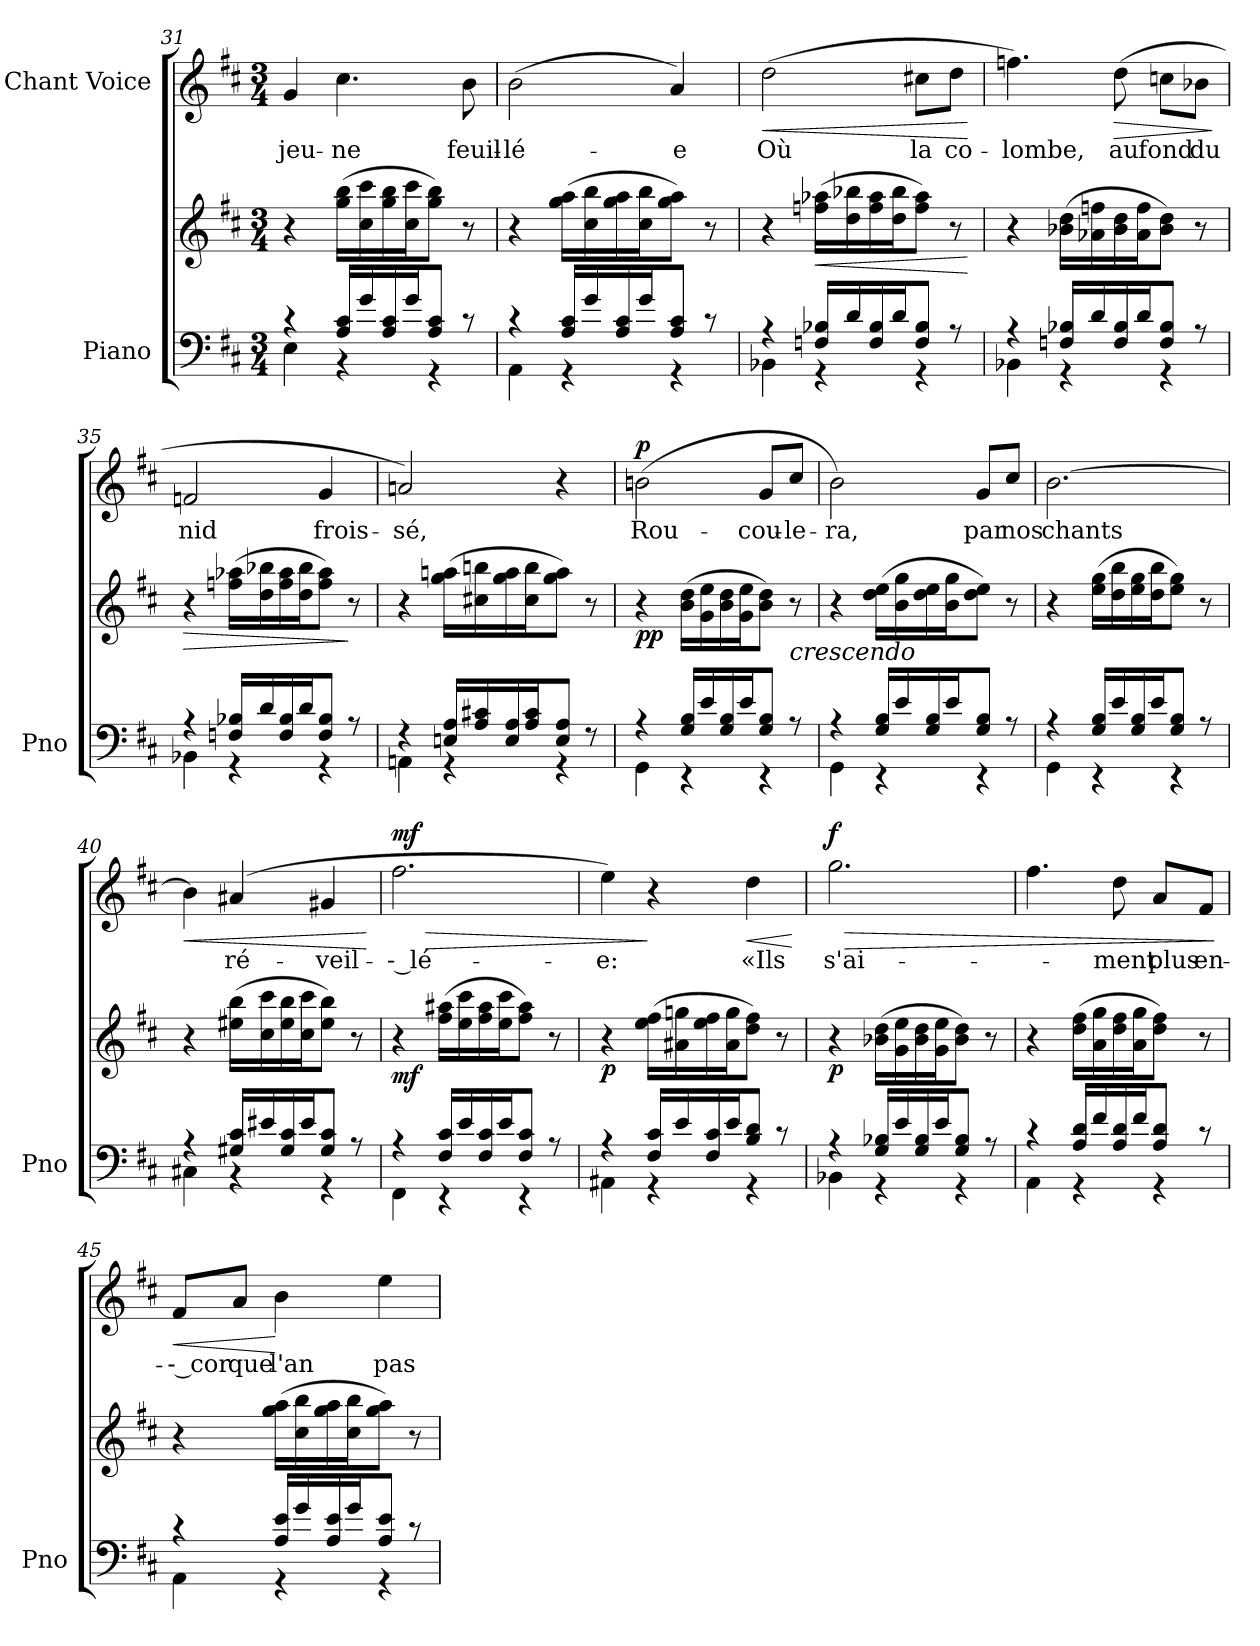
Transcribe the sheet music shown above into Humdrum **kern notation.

**kern	**kern	**dynam	**kern	**text	**dynam
*part2	*part2	*part2	*part1	*part1	*part1
*staff3	*staff2	*staff2/3	*staff1	*staff1	*staff1
*I"Piano	*	*	*I"Chant Voice	*	*
*I'Pno	*	*	*	*	*
*clefF4	*clefG2	*	*clefG2	*	*
*k[f#c#]	*k[f#c#]	*	*k[f#c#]	*	*
*M3/4	*M3/4	*	*M3/4	*	*
=31	=31	=31	=31	=31	=31
*^	*	*	*	*	*
!	!	!	!	!	!LO:LY:b	!
4r	4E\	4r	.	4g/	jeu-	.
!	!	!	!	!	!LO:LY:b	!
16A/ 16c#/LL	4r	(16gg\ 16bb\LL	.	4.cc#\	-ne	.
16g/	.	16cc#\ 16ccc#\	.	.	.	.
16A/ 16c#/	.	16gg\ 16bb\	.	.	.	.
16g/J	.	16cc#\ 16ccc#\J	.	.	.	.
8A/ 8c#/J	4r	8gg\ 8bb\J)	.	.	.	.
!	!	!	!	!	!LO:LY:b	!
8r	.	8r	.	8b\	feuil-	.
=32	=32	=32	=32	=32	=32	=32
!	!	!	!	!	!LO:LY:b	!
4r	4AA\	4r	.	(<2b\	-lé-	.
16A/ 16c#/LL	4r	(16gg\ 16aa\LL	.	.	.	.
16g/	.	16cc#\ 16bb\	.	.	.	.
16A/ 16c#/	.	16gg\ 16aa\	.	.	.	.
16g/J	.	16cc#\ 16bb\J	.	.	.	.
!	!	!	!	!	!LO:LY:b	!
8A/ 8c#/J	4r	8gg\ 8aa\J)	.	4a/)	-e	.
8r	.	8r	.	.	.	.
!!LO:PB:g=z
=33	=33	=33	=33	=33	=33	=33
!	!	!	!	!	!LO:LY:b	!LO:HP:b
4r	4BB-X\	4r	.	(2dd\	Où	<
!	!	!	!LO:HP:b	!	!	!
16Fn/ 16B-X/LL	4r	(16ffn\ 16aa-X\LL	<	.	.	.
16d/	.	16dd\ 16bb-X\	.	.	.	.
16F/ 16B-/	.	16ff\ 16aa-\	.	.	.	.
16d/J	.	16dd\ 16bb-\J	.	.	.	.
!	!	!	!	!	!LO:LY:b	!
8F/ 8B-/J	4r	8ff\ 8aa-\J)	.	8cc#X\L	la	.
!	!	!	!	!	!LO:LY:b	!
8r	.	8r	.	8dd\J	co-	.
*v	*v	*	*	*	*	*
.	.	[	.	.	[
=34	=34	=34	=34	=34	=34
*^	*	*	*	*	*
!	!	!	!	!	!LO:LY:b	!
4r	4BB-X\	4r	.	4.ffn\)	-lombe,	.
16Fn/ 16B-X/LL	4r	(16b-X\ 16dd\LL	.	.	.	.
16d/	.	16a-X\ 16ffn\	.	.	.	.
!	!	!	!	!	!LO:LY:b	!LO:HP:b
16F/ 16B-/	.	16b-\ 16dd\	.	(8dd\	au	>
16d/J	.	16a-\ 16ff\J	.	.	.	.
!	!	!	!	!	!LO:LY:b	!
8F/ 8B-/J	4r	8b-\ 8dd\J)	.	8ccn\L	fond	.
!	!	!	!	!	!LO:LY:b	!
8r	.	8r	.	8b-X\J	du	.
*v	*v	*	*	*	*	*
.	.	.	.	.	]
=35	=35	=35	=35	=35	=35
*^	*	*	*	*	*
!	!	!	!LO:HP:b	!	!LO:LY:b	!
4r	4BB-X\	4r	>	2fn/	nid	.
16Fn/ 16B-X/LL	4r	(16ffn\ 16aa-X\LL	.	.	.	.
16d/	.	16dd\ 16bb-X\	.	.	.	.
16F/ 16B-/	.	16ff\ 16aa-\	.	.	.	.
16d/J	.	16dd\ 16bb-\J	.	.	.	.
!	!	!	!	!	!LO:LY:b	!
8F/ 8B-/J	4r	8ff\ 8aa-\J)	.	4g/	frois-	.
8r	.	8r	]	.	.	.
=36	=36	=36	=36	=36	=36	=36
!	!	!	!	!	!LO:LY:b	!
4r	4AAn\	4r	.	2an/)	-sé,	.
16En/ 16A/LL	4r	(16gg\ 16aan\LL	.	.	.	.
16A/ 16c#X/	.	16cc#X\ 16bbn\	.	.	.	.
16E/ 16A/	.	16gg\ 16aa\	.	.	.	.
16A/ 16c#/J	.	16cc#\ 16bb\J	.	.	.	.
8E/ 8A/J	4r	8gg\ 8aa\J)	.	4r	.	.
8r	.	8r	.	.	.	.
!!LO:LB:g=z
=37	=37	=37	=37	=37	=37	=37
!	!	!	!LO:DY:b	!	!LO:LY:b	!LO:DY:a
4r	4GG\	4r	pp	(2bn\	Rou-	p
16G/ 16B/LL	4r	(16b\ 16dd\LL	.	.	.	.
16e/	.	16g\ 16ee\	.	.	.	.
16G/ 16B/	.	16b\ 16dd\	.	.	.	.
16e/J	.	16g\ 16ee\J	.	.	.	.
!	!	!	!	!	!LO:LY:b	!
8G/ 8B/J	4r	8b\ 8dd\J)	.	8g/L	-cou-	.
!	!	!LO:TX:b:i:t=crescendo	!	!	!	!
!	!	!	!	!	!LO:LY:b	!
8r	.	8r	.	8cc#/J	-le-	.
=38	=38	=38	=38	=38	=38	=38
!	!	!	!	!	!LO:LY:b	!
4r	4GG\	4r	.	2b\)	-ra,	.
16G/ 16B/LL	4r	(16dd\ 16ee\LL	.	.	.	.
16e/	.	16b\ 16gg\	.	.	.	.
16G/ 16B/	.	16dd\ 16ee\	.	.	.	.
16e/J	.	16b\ 16gg\J	.	.	.	.
!	!	!	!	!	!LO:LY:b	!
8G/ 8B/J	4r	8dd\ 8ee\J)	.	8g/L	par	.
!	!	!	!	!	!LO:LY:b	!
8r	.	8r	.	8cc#/J	nos	.
=39	=39	=39	=39	=39	=39	=39
!	!	!	!	!	!LO:LY:b	!
4r	4GG\	4r	.	[2.b\	chants	.
16G/ 16B/LL	4r	(16ee\ 16gg\LL	.	.	.	.
16e/	.	16dd\ 16bb\	.	.	.	.
16G/ 16B/	.	16ee\ 16gg\	.	.	.	.
16e/J	.	16dd\ 16bb\J	.	.	.	.
8G/ 8B/J	4r	8ee\ 8gg\J)	.	.	.	.
8r	.	8r	.	.	.	.
=40	=40	=40	=40	=40	=40	=40
!	!	!	!	!	!	!LO:HP:b
4r	4C#X\	4r	.	4b\]	.	<
!	!	!	!	!	!LO:LY:b	!
16G#X/ 16c#/LL	4r	(16ee#X\ 16bb\LL	.	(4a#X/	ré-	.
16e#X/	.	16cc#\ 16ccc#\	.	.	.	.
16G#/ 16c#/	.	16ee#\ 16bb\	.	.	.	.
16e#/J	.	16cc#\ 16ccc#\J	.	.	.	.
!	!	!	!	!	!LO:LY:b	!
8G#/ 8c#/J	4r	8ee#\ 8bb\J)	.	4g#X/	-veil-	.
8r	.	8r	.	.	.	.
*v	*v	*	*	*	*	*
.	.	.	.	.	[
!!LO:LB:g=z
=41	=41	=41	=41	=41	=41
*^	*	*	*	*	*
!	!	!	!LO:DY:b	!	!LO:LY:b	!LO:HP:b
!	!	!	!	!	!	!LO:DY:n=1:a
4r	4FF#\	4r	mf	2.ff#\	-- lé-	> mf
16F#/ 16c#/LL	4r	(16ff#\ 16aa#X\LL	.	.	.	.
16e/	.	16ee\ 16ccc#\	.	.	.	.
16F#/ 16c#/	.	16ff#\ 16aa#\	.	.	.	.
16e/J	.	16ee\ 16ccc#\J	.	.	.	.
8F#/ 8c#/J	4r	8ff#\ 8aa#\J)	.	.	.	.
8r	.	8r	.	.	.	.
=42	=42	=42	=42	=42	=42	=42
!	!	!	!LO:DY:b	!	!LO:LY:b	!
4r	4AA#X\	4r	p	4ee\)	-e:	.
16F#/ 16c#/LL	4r	(16ee\ 16ff#\LL	.	4r	.	]
16e/	.	16a#X\ 16ggn\	.	.	.	.
16F#/ 16c#/	.	16ee\ 16ff#\	.	.	.	.
16e/J	.	16a#\ 16gg\J	.	.	.	.
!	!	!	!	!	!LO:LY:b	!LO:HP:b
8B/ 8d/J	4r	8dd\ 8ff#\J)	.	4dd\	«Ils	<
8r	.	8r	.	.	.	.
*v	*v	*	*	*	*	*
.	.	.	.	.	[
=43	=43	=43	=43	=43	=43
*^	*	*	*	*	*
!	!	!	!LO:DY:b	!	!LO:LY:b	!LO:HP:b
!	!	!	!	!	!	!LO:DY:n=1:a
4r	4BB-X\	4r	p	2.gg\	s'ai-	> f
16G/ 16B-X/LL	4r	(16b-X\ 16dd\LL	.	.	.	.
16e/	.	16g\ 16ee\	.	.	.	.
16G/ 16B-/	.	16b-\ 16dd\	.	.	.	.
16e/J	.	16g\ 16ee\J	.	.	.	.
8G/ 8B-/J	4r	8b-\ 8dd\J)	.	.	.	.
8r	.	8r	.	.	.	.
=44	=44	=44	=44	=44	=44	=44
4r	4AA\	4r	.	4.ff#\	.	.
16A/ 16d/LL	4r	(16dd\ 16ff#\LL	.	.	.	.
16f#/	.	16a\ 16gg\	.	.	.	.
!	!	!	!	!	!LO:LY:b	!
16A/ 16d/	.	16dd\ 16ff#\	.	8dd\	-ment	.
16f#/J	.	16a\ 16gg\J	.	.	.	.
!	!	!	!	!	!LO:LY:b	!
8A/ 8d/J	4r	8dd\ 8ff#\J)	.	8a/L	plus	.
!	!	!	!	!	!LO:LY:b	!
8r	.	8r	.	8f#/J	en-	.
*v	*v	*	*	*	*	*
.	.	.	.	.	]
!!LO:LB:g=z
=45	=45	=45	=45	=45	=45
*^	*	*	*	*	*
!	!	!	!	!	!LO:LY:b	!LO:HP:b
4r	4AA\	4r	.	8f#/L	-- cor	<
!	!	!	!	!	!LO:LY:b	!
.	.	.	.	8a/J	que	.
!	!	!	!	!	!LO:LY:b	!
16A/ 16e/LL	4r	(16gg\ 16aa\LL	.	4b\	l'an	[
16g/	.	16cc#\ 16bb\	.	.	.	.
16A/ 16e/	.	16gg\ 16aa\	.	.	.	.
16g/J	.	16cc#\ 16bb\J	.	.	.	.
!	!	!	!	!	!LO:LY:b	!
8A/ 8e/J	4r	8gg\ 8aa\J)	.	4ee\	pas-	.
8r	.	8r	.	.	.	.
*v	*v	*	*	*	*	*
=	=	=	=	=	=
*-	*-	*-	*-	*-	*-
